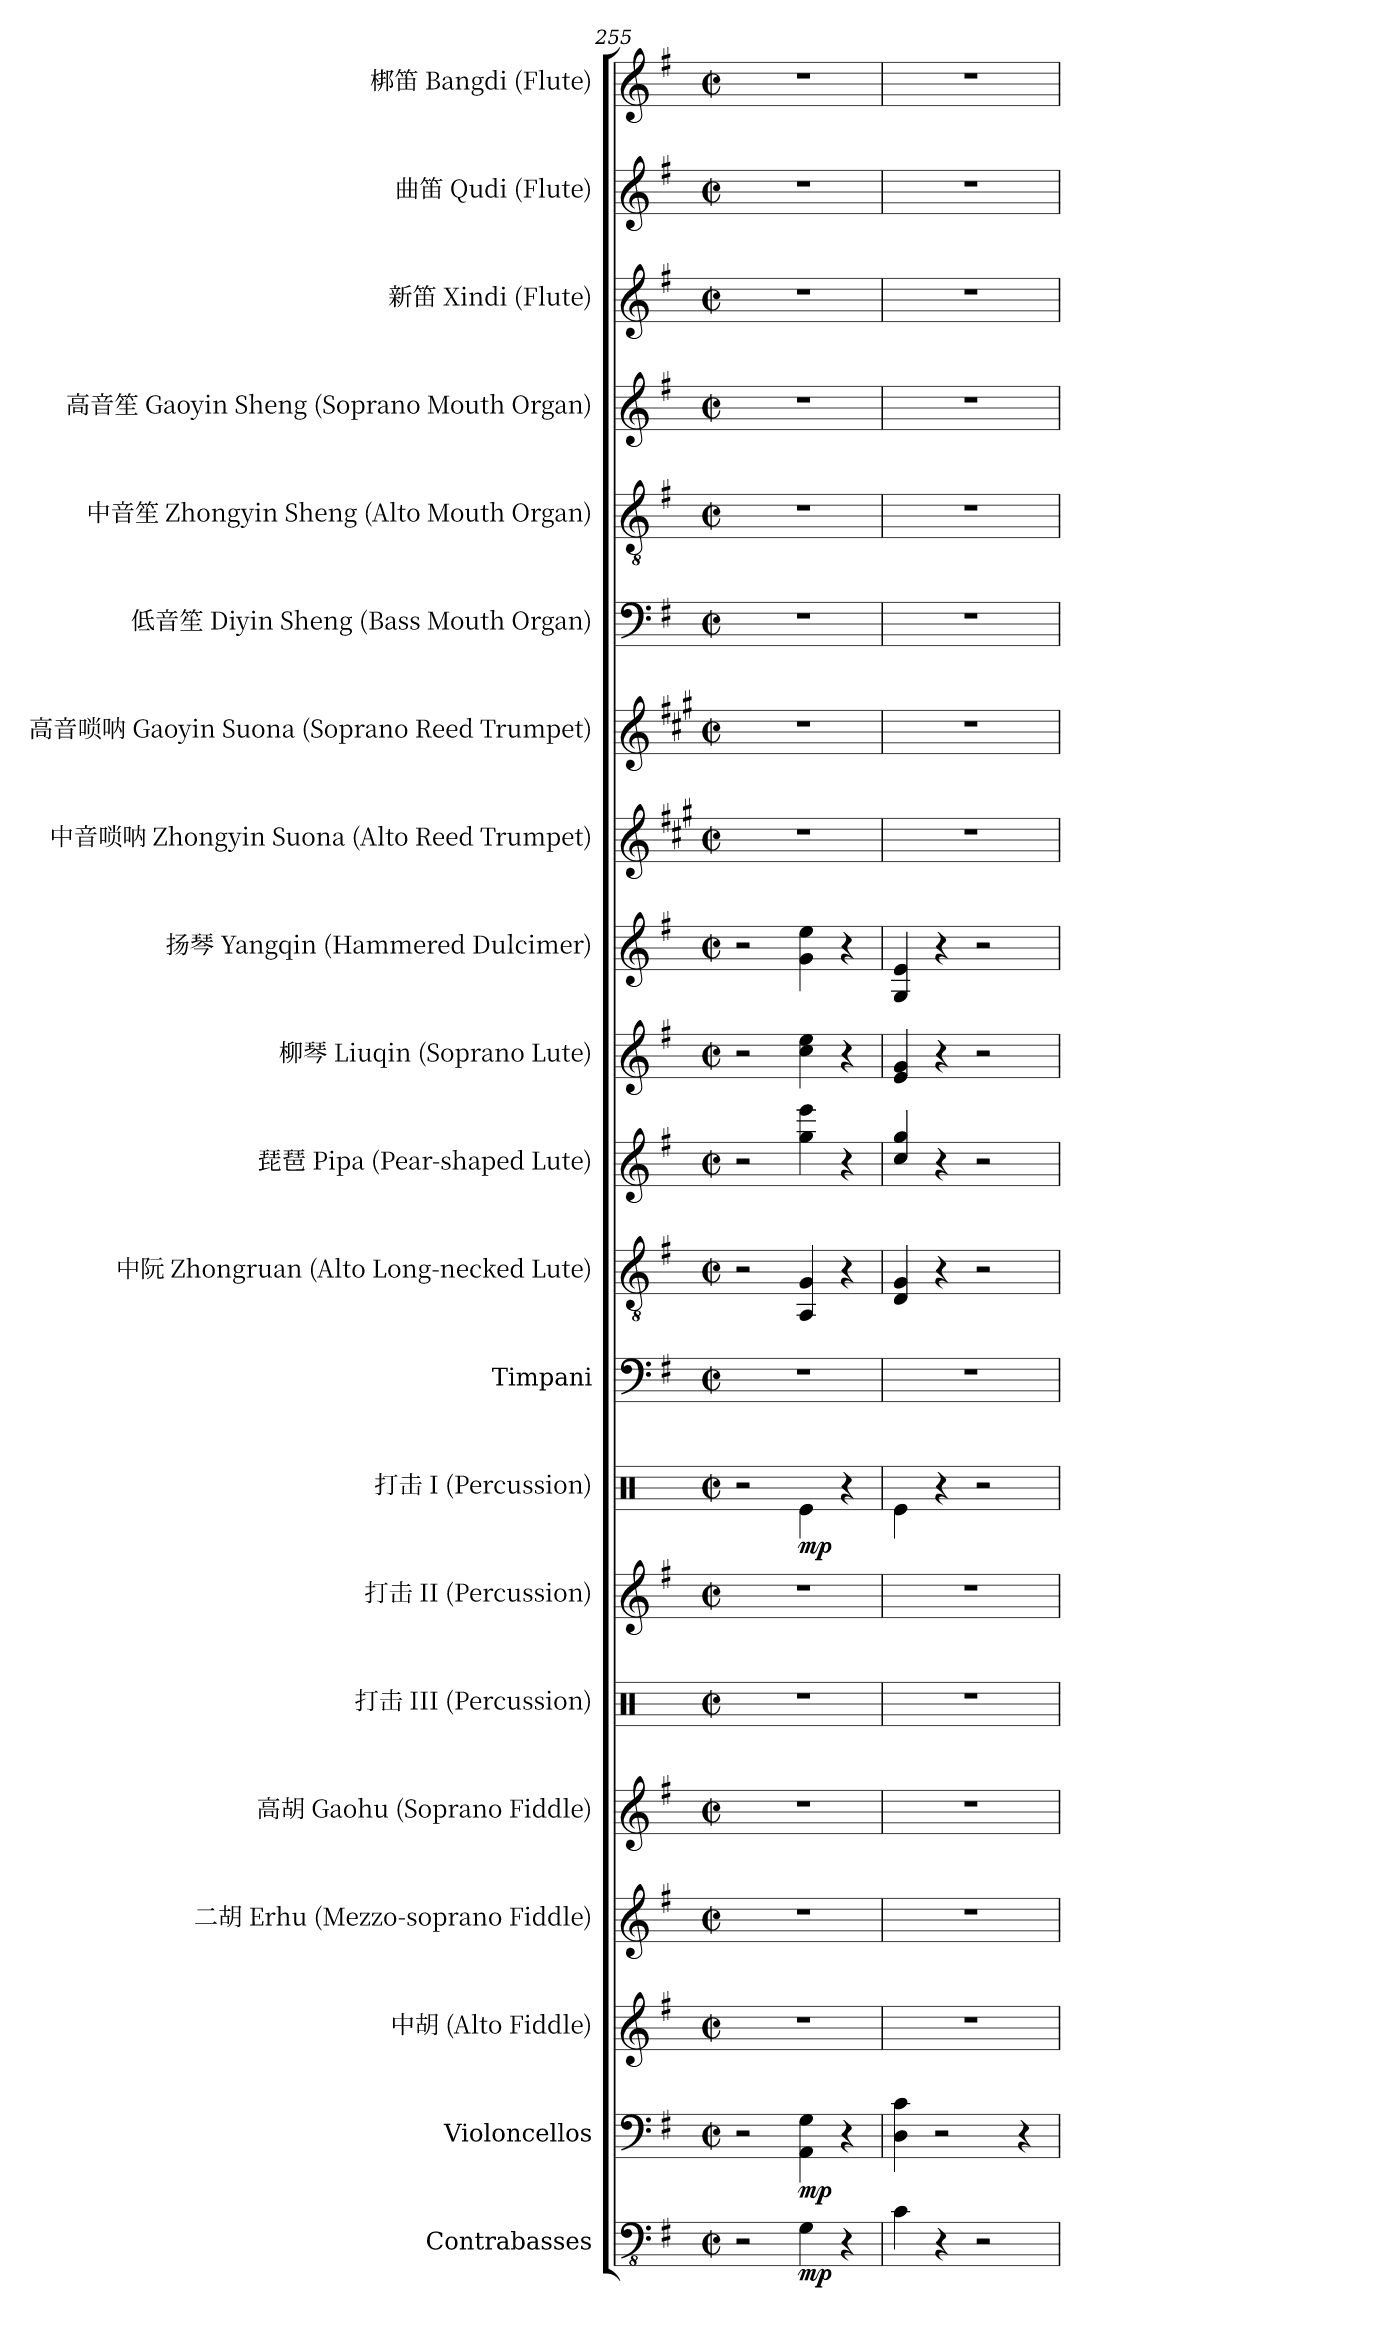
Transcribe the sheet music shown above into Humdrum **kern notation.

**kern	**dynam	**kern	**dynam	**kern	**kern	**kern	**kern	**kern	**kern	**dynam	**kern	**kern	**dynam	**kern	**dynam	**kern	**dynam	**kern	**dynam	**kern	**kern	**kern	**kern	**kern	**kern	**kern	**kern
*part21	*part21	*part20	*part20	*part19	*part18	*part17	*part16	*part15	*part14	*part14	*part13	*part12	*part12	*part11	*part11	*part10	*part10	*part9	*part9	*part8	*part7	*part6	*part5	*part4	*part3	*part2	*part1
*staff21	*staff21	*staff20	*staff20	*staff19	*staff18	*staff17	*staff16	*staff15	*staff14	*staff14	*staff13	*staff12	*staff12	*staff11	*staff11	*staff10	*staff10	*staff9	*staff9	*staff8	*staff7	*staff6	*staff5	*staff4	*staff3	*staff2	*staff1
*I"Contrabasses	*	*I"Violoncellos	*	*I"中胡 (Alto Fiddle)	*I"二胡 Erhu (Mezzo-soprano Fiddle)	*I"高胡 Gaohu (Soprano Fiddle)	*I"打击 III (Percussion)	*I"打击 II (Percussion)	*I"打击 I (Percussion)	*	*I"Timpani	*I"中阮 Zhongruan (Alto Long-necked Lute)	*	*I"琵琶 Pipa (Pear-shaped Lute)	*	*I"柳琴 Liuqin (Soprano Lute)	*	*I"扬琴 Yangqin  (Hammered Dulcimer)	*	*I"中音唢呐 Zhongyin Suona (Alto Reed Trumpet)	*I"高音唢呐 Gaoyin Suona (Soprano Reed Trumpet)	*I"低音笙 Diyin Sheng (Bass Mouth Organ)	*I"中音笙 Zhongyin Sheng (Alto Mouth Organ)	*I"高音笙 Gaoyin Sheng (Soprano Mouth Organ)	*I"新笛 Xindi (Flute)	*I"曲笛 Qudi (Flute)	*I"梆笛 Bangdi (Flute)
*I'Cbs.	*	*I'Vcs.	*	*	*	*	*I'打击 III	*I'打击 II	*I'打击 I	*	*I'Timp.	*	*	*	*	*	*	*	*	*	*	*	*	*	*	*	*
*clefFv4	*	*clefF4	*	*clefG2	*clefG2	*clefG2	*clefX	*clefG2	*clefX	*	*clefF4	*clefGv2	*	*clefG2	*	*clefG2	*	*clefG2	*	*clefG2	*clefG2	*clefF4	*clefGv2	*clefG2	*clefG2	*clefG2	*clefG2
*	*	*	*	*	*	*	*	*	*	*	*	*	*	*ITrd7c12	*	*	*	*	*	*ITrd1c2	*ITrd1c2	*	*	*	*	*	*
*k[f#]	*	*k[f#]	*	*k[f#]	*k[f#]	*k[f#]	*k[]	*k[f#]	*k[]	*	*k[f#]	*k[f#]	*	*k[f#]	*	*k[f#]	*	*k[f#]	*	*k[f#]	*k[f#]	*k[f#]	*k[f#]	*k[f#]	*k[f#]	*k[f#]	*k[f#]
*M2/2	*	*M2/2	*	*M2/2	*M2/2	*M2/2	*M2/2	*M2/2	*M2/2	*	*M2/2	*M2/2	*	*M2/2	*	*M2/2	*	*M2/2	*	*M2/2	*M2/2	*M2/2	*M2/2	*M2/2	*M2/2	*M2/2	*M2/2
*met(c|)	*	*met(c|)	*	*met(c|)	*met(c|)	*met(c|)	*met(c|)	*met(c|)	*met(c|)	*	*met(c|)	*met(c|)	*	*met(c|)	*	*met(c|)	*	*met(c|)	*	*met(c|)	*met(c|)	*met(c|)	*met(c|)	*met(c|)	*met(c|)	*met(c|)	*met(c|)
=255	=255	=255	=255	=255	=255	=255	=255	=255	=255	=255	=255	=255	=255	=255	=255	=255	=255	=255	=255	=255	=255	=255	=255	=255	=255	=255	=255
2r	.	2r	.	1r	1r	1r	1r	1r	2r	.	1r	2r	.	2r	.	2r	.	2r	.	1r	1r	1r	1r	1r	1r	1r	1r
!	!LO:DY:b	!	!LO:DY:b	!	!	!	!	!	!	!LO:DY:b	!	!	!LO:DY:b	!	!	!	!	!	!	!	!	!	!	!	!	!	!
!	!	!	!	!	!	!	!	!	!	!	!	!	!LO:DY:n=1:b	!	!LO:DY:b	!	!	!	!	!	!	!	!	!	!	!	!
!	!	!	!	!	!	!	!	!	!	!	!	!	!	!	!LO:DY:n=1:b	!	!LO:DY:b	!	!	!	!	!	!	!	!	!	!
!	!	!	!	!	!	!	!	!	!	!	!	!	!	!	!	!	!LO:DY:n=1:b	!	!LO:DY:b	!	!	!	!	!	!	!	!
!	!	!	!	!	!	!	!	!	!	!	!	!	!	!	!	!	!	!	!LO:DY:n=1:b	!	!	!	!	!	!	!	!
4GG\	mp	4AA\ 4G\	mp	.	.	.	.	.	4Re\	mp	.	4AA/ 4G/	mp mp	4g\ 4ee\	mp mp	4cc\ 4ee\	mp mp	4g\ 4ee\	mp mp	.	.	.	.	.	.	.	.
4r	.	4r	.	.	.	.	.	.	4r	.	.	4r	.	4r	.	4r	.	4r	.	.	.	.	.	.	.	.	.
=256	=256	=256	=256	=256	=256	=256	=256	=256	=256	=256	=256	=256	=256	=256	=256	=256	=256	=256	=256	=256	=256	=256	=256	=256	=256	=256	=256
4C\	.	4D\ 4c\	.	1r	1r	1r	1r	1r	4Re\	.	1r	4D/ 4G/	.	4c/ 4g/	.	4e/ 4g/	.	4G/ 4e/	.	1r	1r	1r	1r	1r	1r	1r	1r
4r	.	2r	.	.	.	.	.	.	4r	.	.	4r	.	4r	.	4r	.	4r	.	.	.	.	.	.	.	.	.
2r	.	.	.	.	.	.	.	.	2r	.	.	2r	.	2r	.	2r	.	2r	.	.	.	.	.	.	.	.	.
.	.	4r	.	.	.	.	.	.	.	.	.	.	.	.	.	.	.	.	.	.	.	.	.	.	.	.	.
=	=	=	=	=	=	=	=	=	=	=	=	=	=	=	=	=	=	=	=	=	=	=	=	=	=	=	=
*-	*-	*-	*-	*-	*-	*-	*-	*-	*-	*-	*-	*-	*-	*-	*-	*-	*-	*-	*-	*-	*-	*-	*-	*-	*-	*-	*-
